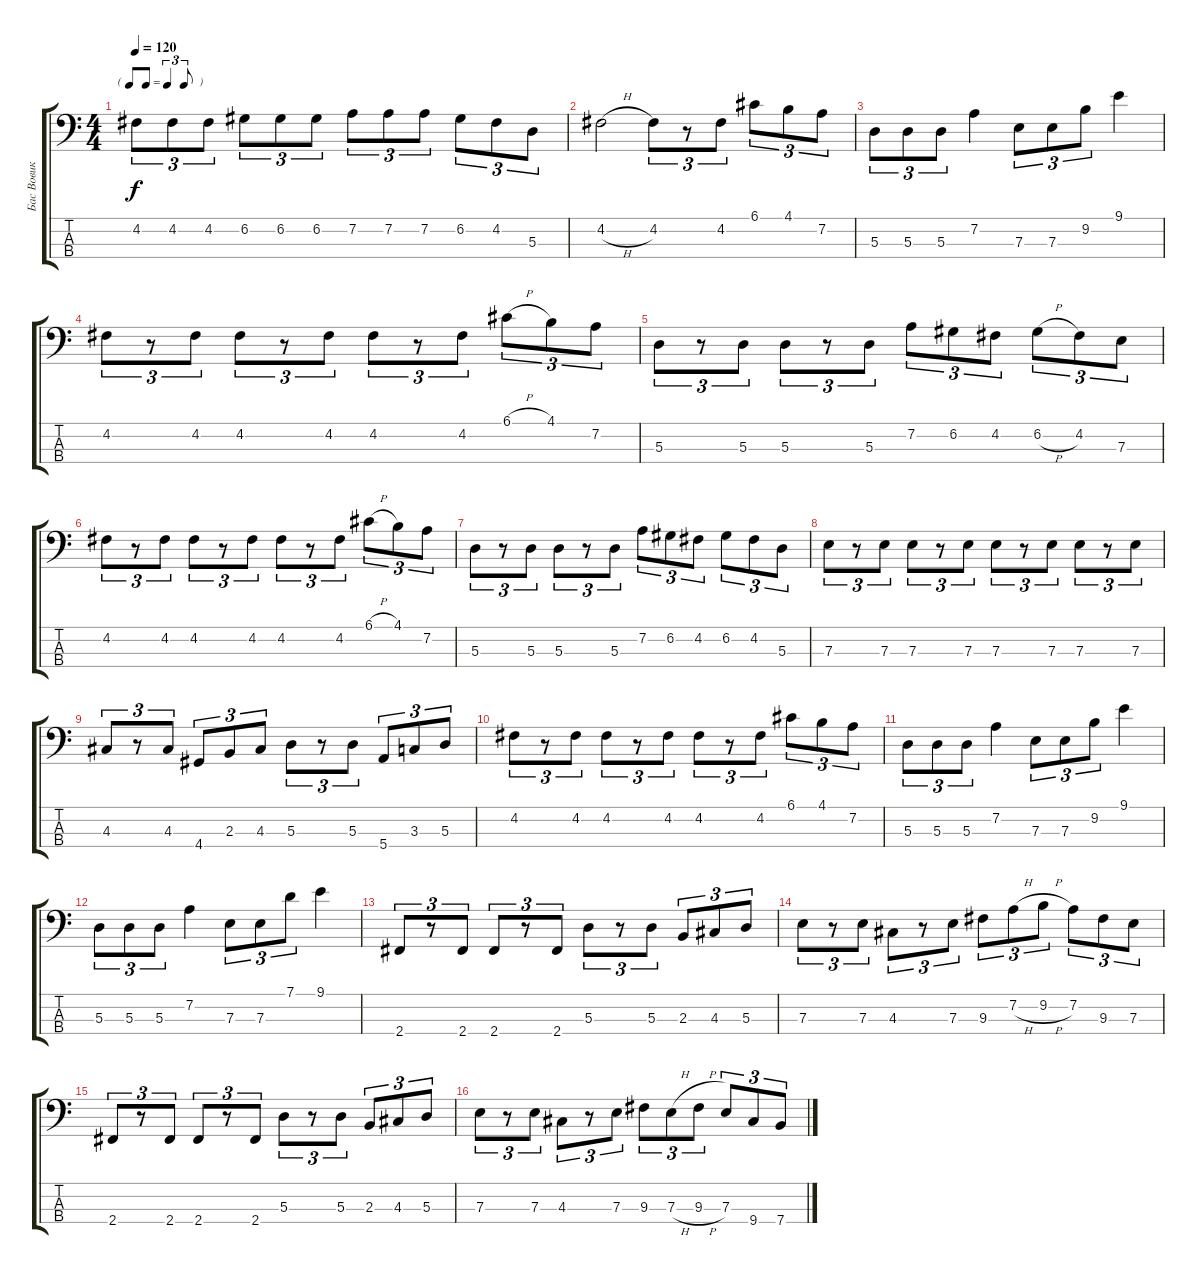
\track ("Бас Вовик" "Бас Вовик") {instrument electricbassfinger}
\staff {score tabs}
\tuning (G2 D2 A1 E1) {hide}
\ts (4 4)
\tf triplet8th
\tempo 120
\clef f4
\ks c
4.2.8{tu (3 2) dy f} 4.2.8{tu (3 2)} 4.2.8{tu (3 2)} 6.2.8{tu (3 2)} 6.2.8{tu (3 2)} 6.2.8{tu (3 2)} 7.2.8{tu (3 2)} 7.2.8{tu (3 2)} 7.2.8{tu (3 2)} 6.2.8{tu (3 2)} 4.2.8{tu (3 2)} 5.3.8{tu (3 2)} |
4.2{h}.2 4.2.8{tu (3 2)} r.8{tu (3 2)} 4.2.8{tu (3 2)} 6.1.8{tu (3 2)} 4.1.8{tu (3 2)} 7.2.8{tu (3 2)} |
5.3.8{tu (3 2)} 5.3.8{tu (3 2)} 5.3.8{tu (3 2)} 7.2.4 7.3.8{tu (3 2)} 7.3.8{tu (3 2)} 9.2.8{tu (3 2)} 9.1.4 |
4.2.8{tu (3 2)} r.8{tu (3 2)} 4.2.8{tu (3 2)} 4.2.8{tu (3 2)} r.8{tu (3 2)} 4.2.8{tu (3 2)} 4.2.8{tu (3 2)} r.8{tu (3 2)} 4.2.8{tu (3 2)} 6.1{h}.8{tu (3 2)} 4.1.8{tu (3 2)} 7.2.8{tu (3 2)} |
5.3.8{tu (3 2)} r.8{tu (3 2)} 5.3.8{tu (3 2)} 5.3.8{tu (3 2)} r.8{tu (3 2)} 5.3.8{tu (3 2)} 7.2.8{tu (3 2)} 6.2.8{tu (3 2)} 4.2.8{tu (3 2)} 6.2{h}.8{tu (3 2)} 4.2.8{tu (3 2)} 7.3.8{tu (3 2)} |
4.2.8{tu (3 2)} r.8{tu (3 2)} 4.2.8{tu (3 2)} 4.2.8{tu (3 2)} r.8{tu (3 2)} 4.2.8{tu (3 2)} 4.2.8{tu (3 2)} r.8{tu (3 2)} 4.2.8{tu (3 2)} 6.1{h}.8{tu (3 2)} 4.1.8{tu (3 2)} 7.2.8{tu (3 2)} |
5.3.8{tu (3 2)} r.8{tu (3 2)} 5.3.8{tu (3 2)} 5.3.8{tu (3 2)} r.8{tu (3 2)} 5.3.8{tu (3 2)} 7.2.8{tu (3 2)} 6.2.8{tu (3 2)} 4.2.8{tu (3 2)} 6.2.8{tu (3 2)} 4.2.8{tu (3 2)} 5.3.8{tu (3 2)} |
7.3.8{tu (3 2)} r.8{tu (3 2)} 7.3.8{tu (3 2)} 7.3.8{tu (3 2)} r.8{tu (3 2)} 7.3.8{tu (3 2)} 7.3.8{tu (3 2)} r.8{tu (3 2)} 7.3.8{tu (3 2)} 7.3.8{tu (3 2)} r.8{tu (3 2)} 7.3.8{tu (3 2)} |
4.3.8{tu (3 2)} r.8{tu (3 2)} 4.3.8{tu (3 2)} 4.4.8{tu (3 2)} 2.3.8{tu (3 2)} 4.3.8{tu (3 2)} 5.3.8{tu (3 2)} r.8{tu (3 2)} 5.3.8{tu (3 2)} 5.4.8{tu (3 2)} 3.3.8{tu (3 2)} 5.3.8{tu (3 2)} |
4.2.8{tu (3 2)} r.8{tu (3 2)} 4.2.8{tu (3 2)} 4.2.8{tu (3 2)} r.8{tu (3 2)} 4.2.8{tu (3 2)} 4.2.8{tu (3 2)} r.8{tu (3 2)} 4.2.8{tu (3 2)} 6.1.8{tu (3 2)} 4.1.8{tu (3 2)} 7.2.8{tu (3 2)} |
5.3.8{tu (3 2)} 5.3.8{tu (3 2)} 5.3.8{tu (3 2)} 7.2.4 7.3.8{tu (3 2)} 7.3.8{tu (3 2)} 9.2.8{tu (3 2)} 9.1.4 |
5.3.8{tu (3 2)} 5.3.8{tu (3 2)} 5.3.8{tu (3 2)} 7.2.4 7.3.8{tu (3 2)} 7.3.8{tu (3 2)} 7.1.8{tu (3 2)} 9.1.4 |
2.4.8{tu (3 2)} r.8{tu (3 2)} 2.4.8{tu (3 2)} 2.4.8{tu (3 2)} r.8{tu (3 2)} 2.4.8{tu (3 2)} 5.3.8{tu (3 2)} r.8{tu (3 2)} 5.3.8{tu (3 2)} 2.3.8{tu (3 2)} 4.3.8{tu (3 2)} 5.3.8{tu (3 2)} |
7.3.8{tu (3 2)} r.8{tu (3 2)} 7.3.8{tu (3 2)} 4.3.8{tu (3 2)} r.8{tu (3 2)} 7.3.8{tu (3 2)} 9.3.8{tu (3 2)} 7.2{h}.8{tu (3 2)} 9.2{h}.8{tu (3 2)} 7.2.8{tu (3 2)} 9.3.8{tu (3 2)} 7.3.8{tu (3 2)} |
2.4.8{tu (3 2)} r.8{tu (3 2)} 2.4.8{tu (3 2)} 2.4.8{tu (3 2)} r.8{tu (3 2)} 2.4.8{tu (3 2)} 5.3.8{tu (3 2)} r.8{tu (3 2)} 5.3.8{tu (3 2)} 2.3.8{tu (3 2)} 4.3.8{tu (3 2)} 5.3.8{tu (3 2)} |
7.3.8{tu (3 2)} r.8{tu (3 2)} 7.3.8{tu (3 2)} 4.3.8{tu (3 2)} r.8{tu (3 2)} 7.3.8{tu (3 2)} 9.3.8{tu (3 2)} 7.3{h}.8{tu (3 2)} 9.3{h}.8{tu (3 2)} 7.3.8{tu (3 2)} 9.4.8{tu (3 2)} 7.4.8{tu (3 2)}
